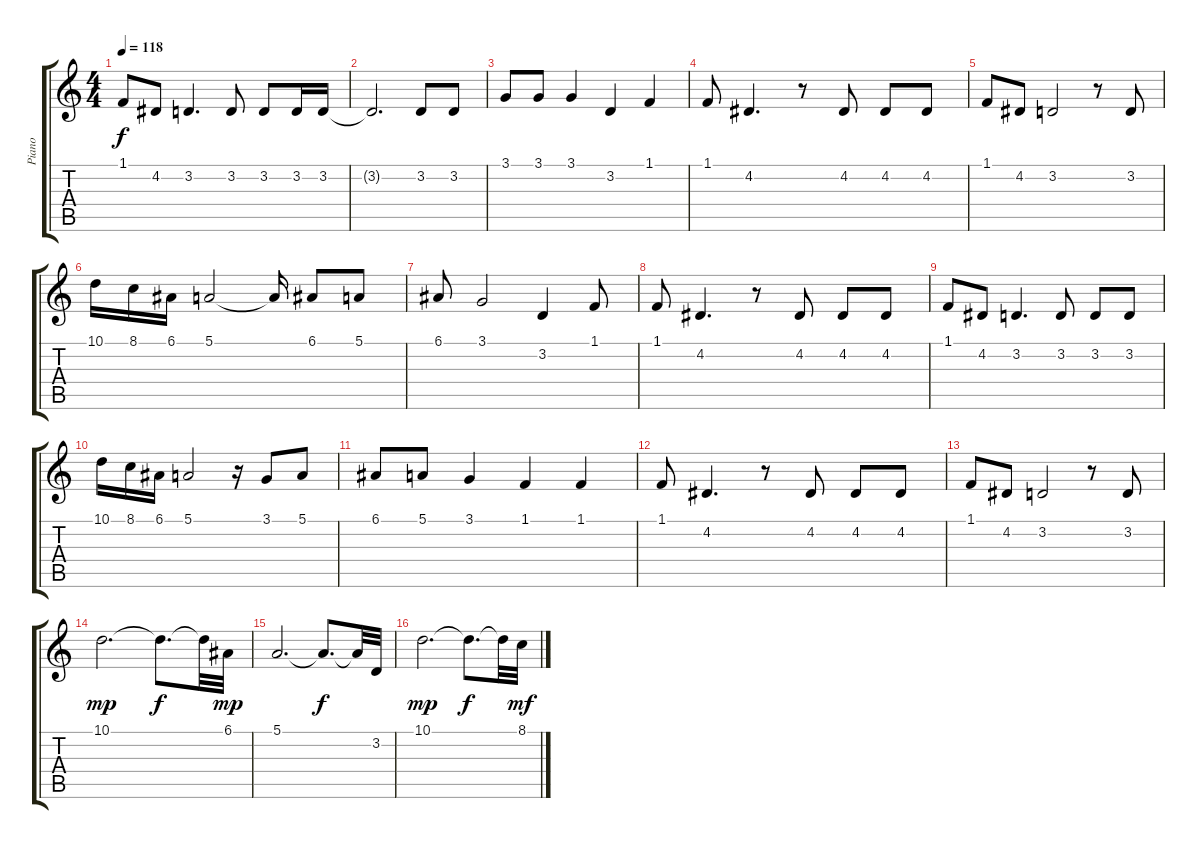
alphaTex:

\track ("Piano" "Piano") {instrument acousticgrandpiano}
\staff {score tabs}
\tuning (E4 B3 G3 D3 A2 E2) {hide}
\ts (4 4)
\tempo 118
\clef g2
\ks c
1.1.8{dy f} 4.2.8 3.2.4{d} 3.2.8 3.2.8 3.2.16 3.2.16 |
3.2{t}.2{d} 3.2.8 3.2.8 |
3.1.8 3.1.8 3.1.4 3.2.4 1.1.4 |
1.1.8 4.2.4{d} r.8 4.2.8 4.2.8 4.2.8 |
1.1.8 4.2.8 3.2.2 r.8 3.2.8 |
10.1.16 8.1.16 6.1.16 5.1.2 5.1{t}.16 6.1.8 5.1.8 |
6.1.8 3.1.2 3.2.4 1.1.8 |
1.1.8 4.2.4{d} r.8 4.2.8 4.2.8 4.2.8 |
1.1.8 4.2.8 3.2.4{d} 3.2.8 3.2.8 3.2.8 |
10.1.16 8.1.16 6.1.16 5.1.2 r.16 3.1.8 5.1.8 |
6.1.8 5.1.8 3.1.4 1.1.4 1.1.4 |
1.1.8 4.2.4{d} r.8 4.2.8 4.2.8 4.2.8 |
1.1.8 4.2.8 3.2.2 r.8 3.2.8 |
10.1.2{d dy mp} 10.1{t}.8{d dy f} 10.1{t}.32 6.1.32{dy mp} |
5.1.2{d} 5.1{t}.8{d dy f} 5.1{t}.32 3.2.32 |
10.1.2{d dy mp} 10.1{t}.8{d dy f} 10.1{t}.32 8.1.32{dy mf}
